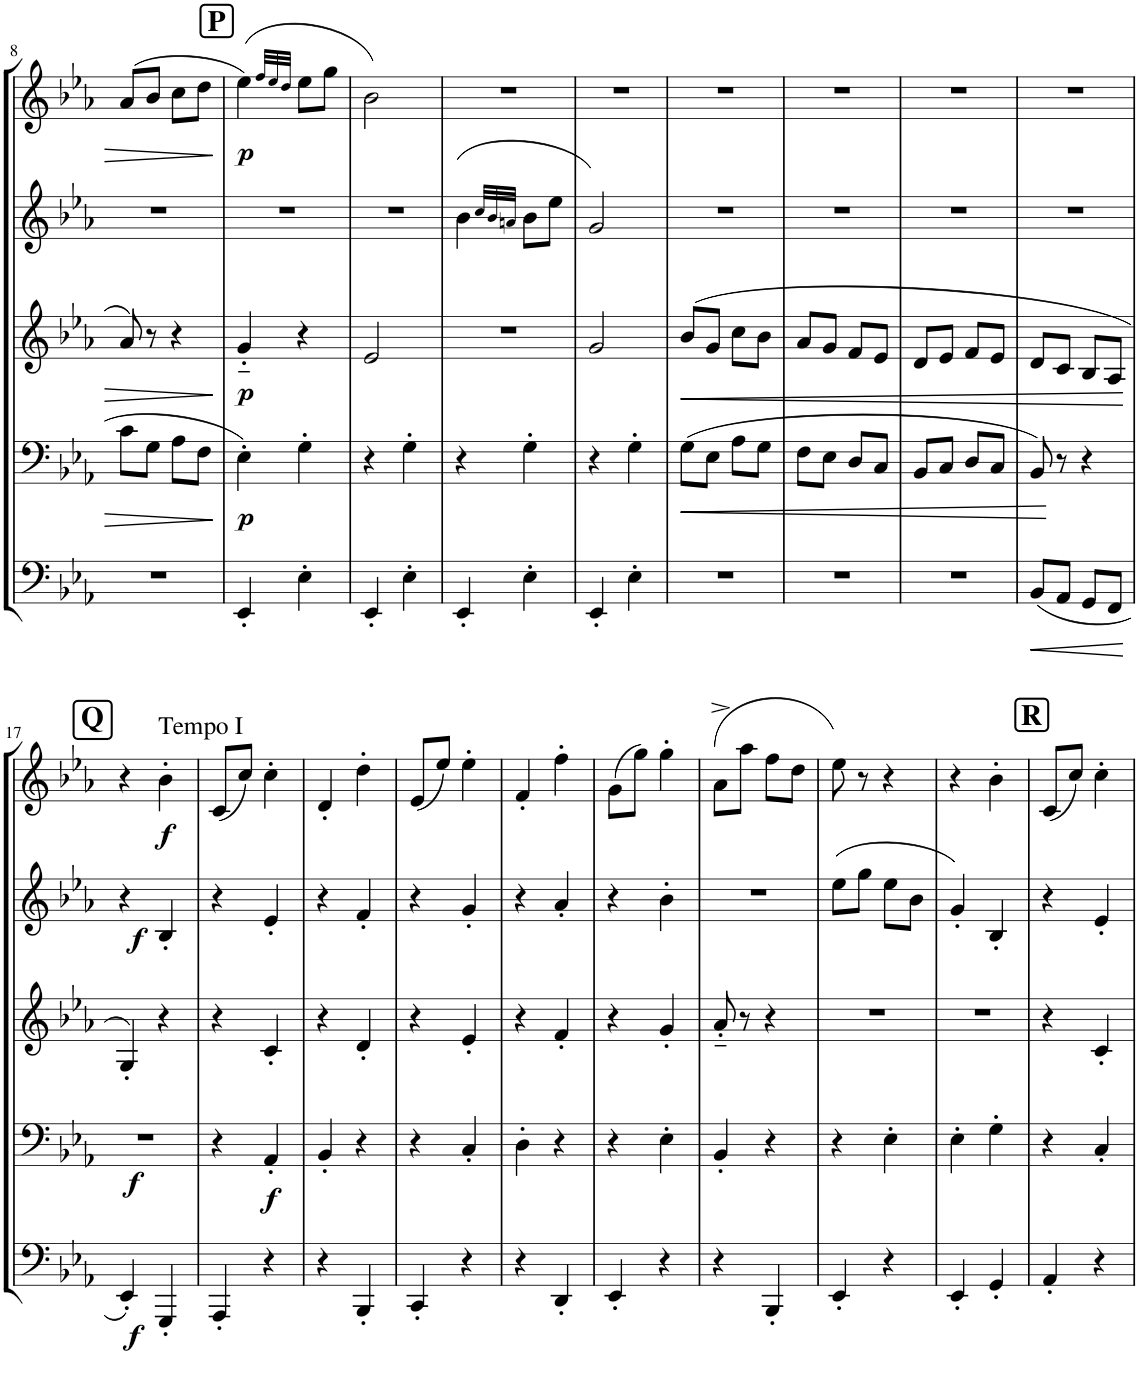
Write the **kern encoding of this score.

**kern	**dynam	**kern	**dynam	**kern	**dynam	**kern	**dynam	**kern	**dynam
*part5	*part5	*part4	*part4	*part3	*part3	*part2	*part2	*part1	*part1
*staff5	*staff5	*staff4	*staff4	*staff3	*staff3	*staff2	*staff2	*staff1	*staff1
*I"Tuba	*	*I"Trombone	*	*I"Horn in F	*	*I"Bb Trumpet 2	*	*I"Bb Trumpet 1	*
*I'Tba	*	*I'Trb	*	*I'Hn	*	*I'Tpt	*	*I'Tpt	*
!!LO:PB:g=z
*clefF4	*	*clefF4	*	*clefG2	*	*clefG2	*	*clefG2	*
*	*	*	*	*ITrd4c7	*	*ITrd1c2	*	*ITrd1c2	*
*k[b-e-a-]	*	*k[b-e-a-]	*	*k[b-e-a-]	*	*k[b-e-a-]	*	*k[b-e-a-]	*
*M2/4	*	*M2/4	*	*M2/4	*	*M2/4	*	*M2/4	*
=8	=8	=8	=8	=8	=8	=8	=8	=8	=8
2r	.	8c\L	.	8a-/	.	2r	.	(8a-/L	.
.	.	8G\J	.	8r	.	.	.	8b-/J	.
.	.	8A-\L	.	4r	.	.	.	8cc\L	.
.	.	8F\J	.	.	.	.	.	8dd\J	.
!!LO:REH:place=s1:a:B:cj:fs=14:t=P
=9	=9	=9	=9	=9	=9	=9	=9	=9	=9
!	!	!	!LO:DY:b	!	!LO:DY:b	!	!	!	!LO:DY:b
4EE-'/	.	4E-'\	p	4g'~/	p	2r	.	(4ee-\)	p
.	.	.	.	.	.	.	.	32qff/LLL	.
.	.	.	.	.	.	.	.	32qee-/	.
.	.	.	.	.	.	.	.	32qdd/JJJ	.
4E-'\	.	4G'\	.	4r	.	.	.	8ee-\L	.
.	.	.	.	.	.	.	.	8gg\J	.
=10	=10	=10	=10	=10	=10	=10	=10	=10	=10
4EE-'/	.	4r	.	2e-/	.	2r	.	2b-\)	.
4E-'\	.	4G'\	.	.	.	.	.	.	.
=11	=11	=11	=11	=11	=11	=11	=11	=11	=11
4EE-'/	.	4r	.	2r	.	(4b-\	.	2r	.
.	.	.	.	.	.	32qcc/LLL	.	.	.
.	.	.	.	.	.	32qb-/	.	.	.
.	.	.	.	.	.	32qan/JJJ	.	.	.
4E-'\	.	4G'\	.	.	.	8b-\L	.	.	.
.	.	.	.	.	.	8ee-\J	.	.	.
=12	=12	=12	=12	=12	=12	=12	=12	=12	=12
4EE-'/	.	4r	.	2g/	.	2g/)	.	2r	.
4E-'\	.	4G'\	.	.	.	.	.	.	.
=13	=13	=13	=13	=13	=13	=13	=13	=13	=13
!	!	!	!LO:HP:b	!	!LO:HP:b	!	!	!	!
2r	.	(8G\L	<	(8b-/L	<	2r	.	2r	.
.	.	8E-\J	.	8g/J	.	.	.	.	.
.	.	8A-\L	.	8cc\L	.	.	.	.	.
.	.	8G\J	.	8b-\J	.	.	.	.	.
=14	=14	=14	=14	=14	=14	=14	=14	=14	=14
2r	.	8F\L	.	8a-/L	.	2r	.	2r	.
.	.	8E-\J	.	8g/J	.	.	.	.	.
.	.	8D/L	.	8f/L	.	.	.	.	.
.	.	8C/J	.	8e-/J	.	.	.	.	.
=15	=15	=15	=15	=15	=15	=15	=15	=15	=15
2r	.	8BB-/L	.	8d/L	.	2r	.	2r	.
.	.	8C/J	.	8e-/J	.	.	.	.	.
.	.	8D/L	.	8f/L	.	.	.	.	.
.	.	8C/J	.	8e-/J	.	.	.	.	.
=16	=16	=16	=16	=16	=16	=16	=16	=16	=16
!	!LO:HP:b	!	!	!	!	!	!	!	!
(8BB-/L	<	8BB-/)	.	8d/L	.	2r	.	2r	.
8AA-/J	.	8r	[	8c/J	.	.	.	.	.
8GG/L	.	4r	.	8B-/L	.	.	.	.	.
8FF/J	.	.	.	8A-/J	.	.	.	.	.
.	[	.	.	.	[	.	.	.	.
!!LO:LB:g=z
!!LO:REH:place=s1:a:B:cj:fs=14:t=Q
=17	=17	=17	=17	=17	=17	=17	=17	=17	=17
!	!LO:DY:b	!	!LO:DY:b	!	!	!	!LO:DY:b	!	!
4EE-'/)	f	2r	f	4G'/)	.	4r	f	4r	.
!	!	!	!	!	!	!	!	!LO:TX:a:t=Tempo I	!
!	!	!	!	!	!	!	!	!	!LO:DY:b
4GGG'/	.	.	.	4r	.	4B-'/	.	4b-'\	f
=18	=18	=18	=18	=18	=18	=18	=18	=18	=18
4AAA-'/	.	4r	.	4r	.	4r	.	(8c/L	.
.	.	.	.	.	.	.	.	8cc/J)	.
!	!	!	!LO:DY:b	!	!	!	!	!	!
4r	.	4AA-'/	f	4c'/	.	4e-'/	.	4cc'\	.
=19	=19	=19	=19	=19	=19	=19	=19	=19	=19
4r	.	4BB-'/	.	4r	.	4r	.	4d'/	.
4BBB-'/	.	4r	.	4d'/	.	4f'/	.	4dd'\	.
=20	=20	=20	=20	=20	=20	=20	=20	=20	=20
4CC'/	.	4r	.	4r	.	4r	.	(8e-/L	.
.	.	.	.	.	.	.	.	8ee-/J)	.
4r	.	4C'/	.	4e-'/	.	4g'/	.	4ee-'\	.
=21	=21	=21	=21	=21	=21	=21	=21	=21	=21
4r	.	4D'\	.	4r	.	4r	.	4f'/	.
4DD'/	.	4r	.	4f'/	.	4a-'/	.	4ff'\	.
=22	=22	=22	=22	=22	=22	=22	=22	=22	=22
4EE-'/	.	4r	.	4r	.	4r	.	(8g\L	.
.	.	.	.	.	.	.	.	8gg\J)	.
4r	.	4E-'\	.	4g'/	.	4b-'\	.	4gg'\	.
=23	=23	=23	=23	=23	=23	=23	=23	=23	=23
4r	.	4BB-'/	.	8a-'~/	.	2r	.	(8a-^\L	.
.	.	.	.	8r	.	.	.	8aa-\J	.
4BBB-'/	.	4r	.	4r	.	.	.	8ff\L	.
.	.	.	.	.	.	.	.	8dd\J	.
=24	=24	=24	=24	=24	=24	=24	=24	=24	=24
4EE-'/	.	4r	.	2r	.	(8ee-\L	.	8ee-\)	.
.	.	.	.	.	.	8gg\J	.	8r	.
4r	.	4E-'\	.	.	.	8ee-\L	.	4r	.
.	.	.	.	.	.	8b-\J	.	.	.
=25	=25	=25	=25	=25	=25	=25	=25	=25	=25
4EE-'/	.	4E-'\	.	2r	.	4g'/)	.	4r	.
4GG'/	.	4G'\	.	.	.	4B-'/	.	4b-'\	.
!!LO:REH:place=s1:a:B:cj:fs=14:t=R
=26	=26	=26	=26	=26	=26	=26	=26	=26	=26
4AA-'/	.	4r	.	4r	.	4r	.	(8c/L	.
.	.	.	.	.	.	.	.	8cc/J)	.
4r	.	4C'/	.	4c'/	.	4e-'/	.	4cc'\	.
=	=	=	=	=	=	=	=	=	=
*-	*-	*-	*-	*-	*-	*-	*-	*-	*-
